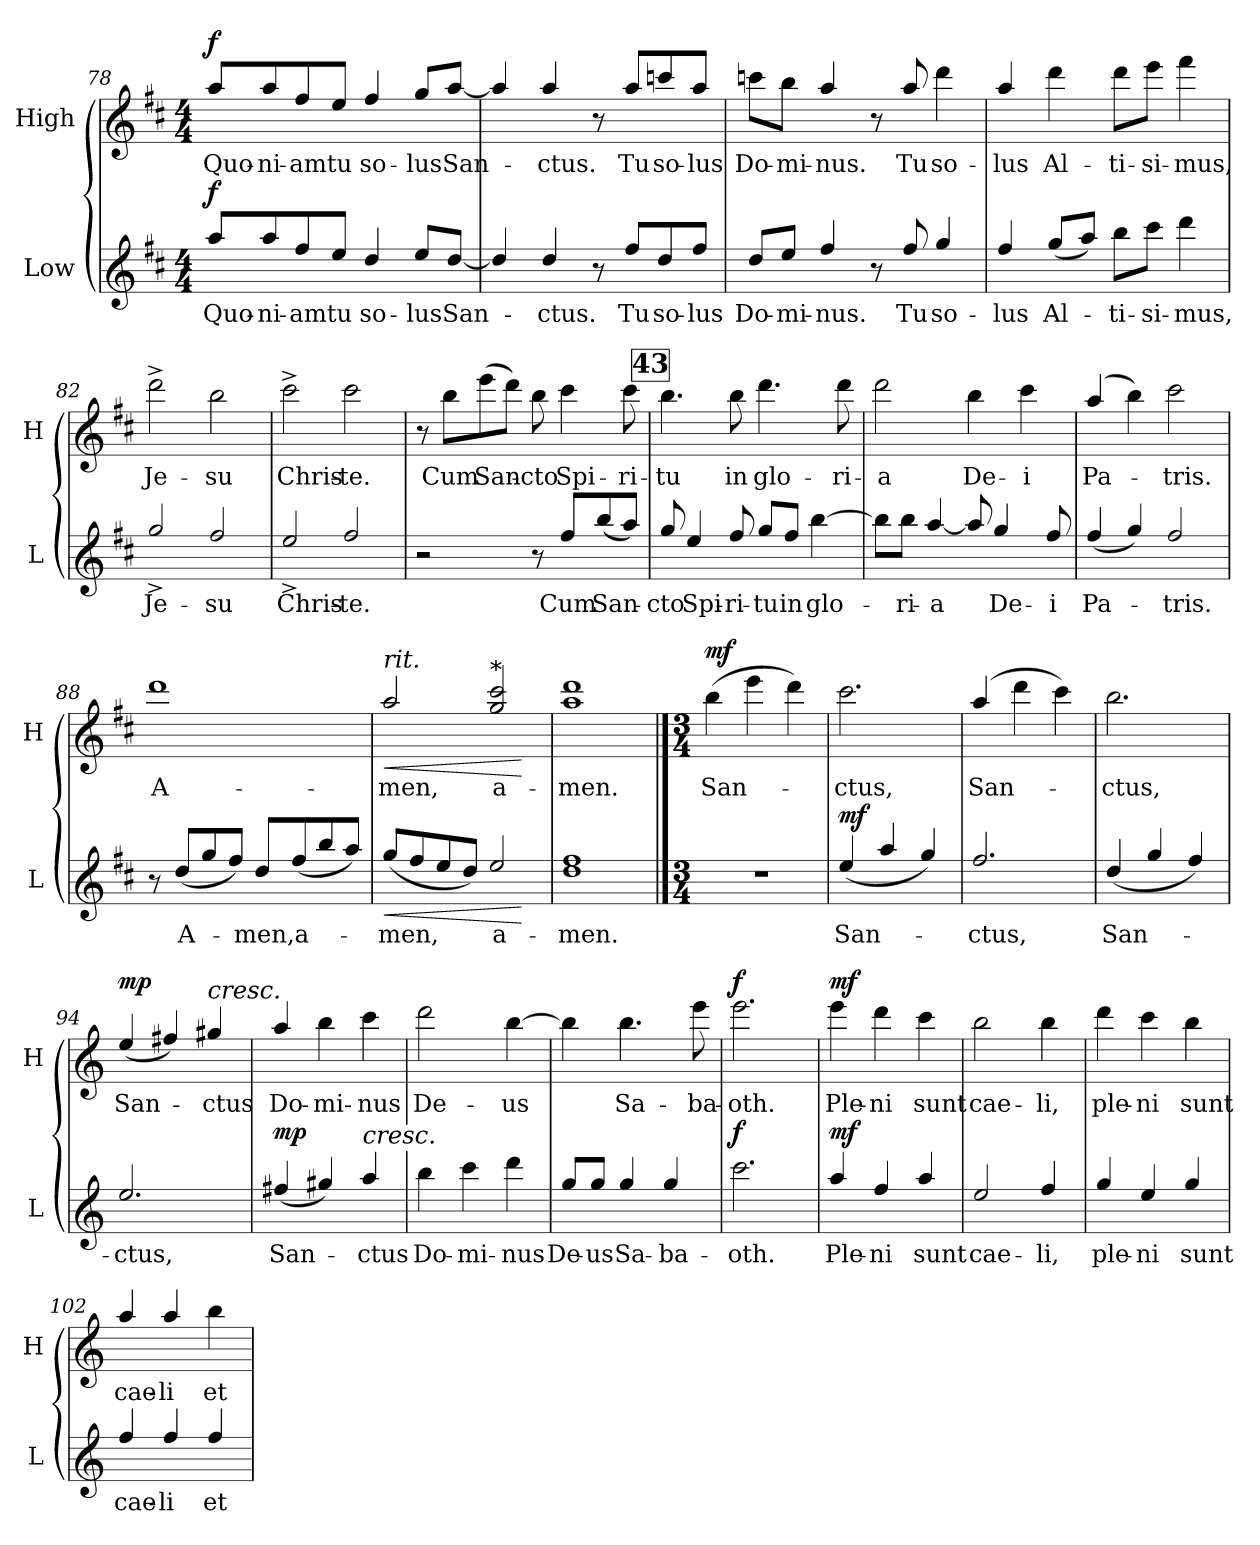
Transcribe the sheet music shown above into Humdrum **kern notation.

**kern	**text	**dynam	**kern	**text	**dynam
*part2	*part2	*part2	*part1	*part1	*part1
*staff2	*staff2	*staff2	*staff1	*staff1	*staff1
*I"Low	*	*	*I"High	*	*
*I'L	*	*	*I'H	*	*
*clefG2	*	*	*clefG2	*	*
*ITrd7c12	*	*	*ITrd7c12	*	*
*k[f#c#]	*	*	*k[f#c#]	*	*
*D:	*	*	*D:	*	*
*M4/4	*	*	*M4/4	*	*
=78	=78	=78	=78	=78	=78
!	!LO:LY:b	!LO:DY:a	!	!LO:LY:b	!LO:DY:a
8a/L	Quo-	f	8a/L	Quo-	f
!	!LO:LY:b	!	!	!LO:LY:b	!
8a/	-ni-	.	8a/	-ni-	.
!	!LO:LY:b	!	!	!LO:LY:b	!
8f#/	-am	.	8f#/	-am	.
!	!LO:LY:b	!	!	!LO:LY:b	!
8e/J	tu	.	8e/J	tu	.
!	!LO:LY:b	!	!	!LO:LY:b	!
4d/	so-	.	4f#/	so-	.
!	!LO:LY:b	!	!	!LO:LY:b	!
8e/L	-lus	.	8g/L	-lus	.
!	!LO:LY:b	!	!	!LO:LY:b	!
[8d/J	San-	.	[8a/J	San-	.
=79	=79	=79	=79	=79	=79
4d/]	.	.	4a/]	.	.
!	!LO:LY:b	!	!	!LO:LY:b	!
4d/	-ctus.	.	4a/	-ctus.	.
8r	.	.	8r	.	.
!	!LO:LY:b	!	!	!LO:LY:b	!
8f#/L	Tu	.	8a/L	Tu	.
!	!LO:LY:b	!	!	!LO:LY:b	!
8d/	so-	.	8ccn/	so-	.
!	!LO:LY:b	!	!	!LO:LY:b	!
8f#/J	-lus	.	8a/J	-lus	.
!!LO:LB:g=z
=80	=80	=80	=80	=80	=80
!	!LO:LY:b	!	!	!LO:LY:b	!
8d/L	Do-	.	8ccn\L	Do-	.
!	!LO:LY:b	!	!	!LO:LY:b	!
8e/J	-mi-	.	8b\J	-mi-	.
!	!LO:LY:b	!	!	!LO:LY:b	!
4f#/	-nus.	.	4a/	-nus.	.
8r	.	.	8r	.	.
!	!LO:LY:b	!	!	!LO:LY:b	!
8f#/	Tu	.	8a/	Tu	.
!	!LO:LY:b	!	!	!LO:LY:b	!
4g/	so-	.	4dd\	so-	.
=81	=81	=81	=81	=81	=81
!	!LO:LY:b	!	!	!LO:LY:b	!
4f#/	-lus	.	4a/	-lus	.
!	!LO:LY:b	!	!	!LO:LY:b	!
(<8g/L	Al-	.	4dd\	Al-	.
8a/J)	.	.	.	.	.
!	!LO:LY:b	!	!	!LO:LY:b	!
8b\L	-ti-	.	8dd\L	-ti-	.
!	!LO:LY:b	!	!	!LO:LY:b	!
8cc#\J	-si-	.	8ee\J	-si-	.
!	!LO:LY:b	!	!	!LO:LY:b	!
4dd\	-mus,	.	4ff#\	-mus,	.
=82	=82	=82	=82	=82	=82
!	!LO:LY:b	!	!	!LO:LY:b	!
2g^</	Je-	.	2dd^>\	Je-	.
!	!LO:LY:b	!	!	!LO:LY:b	!
2f#/	-su	.	2b\	-su	.
=83	=83	=83	=83	=83	=83
!	!LO:LY:b	!	!	!LO:LY:b	!
2e^</	Chris-	.	2cc#^>\	Chris-	.
!	!LO:LY:b	!	!	!LO:LY:b	!
2f#/	-te.	.	2cc#\	-te.	.
=84	=84	=84	=84	=84	=84
2r	.	.	8r	.	.
!	!	!	!	!LO:LY:b	!
.	.	.	8b\L	Cum	.
!	!	!	!	!LO:LY:b	!
.	.	.	(>8ee\	San-	.
.	.	.	8dd\J)	.	.
!	!	!	!	!LO:LY:b	!
8r	.	.	8b\	-cto	.
!	!LO:LY:b	!	!	!LO:LY:b	!
8f#/L	Cum	.	4cc#\	Spi-	.
!	!LO:LY:b	!	!	!	!
(<8b/	San-	.	.	.	.
!	!	!	!	!LO:LY:b	!
8a/J)	.	.	8cc#\	-ri-	.
!!LO:LB:g=z
!!LO:REH:place=s1:a:t=43
=85	=85	=85	=85	=85	=85
!	!LO:LY:b	!	!	!LO:LY:b	!
8g/	-cto	.	4.b\	-tu	.
!	!LO:LY:b	!	!	!	!
4e/	Spi-	.	.	.	.
!	!LO:LY:b	!	!	!LO:LY:b	!
8f#/	-ri-	.	8b\	in	.
!	!LO:LY:b	!	!	!LO:LY:b	!
8g/L	-tu	.	4.dd\	glo-	.
!	!LO:LY:b	!	!	!	!
8f#/J	in	.	.	.	.
!	!LO:LY:b	!	!	!	!
[4b\	glo-	.	.	.	.
!	!	!	!	!LO:LY:b	!
.	.	.	8dd\	-ri-	.
=86	=86	=86	=86	=86	=86
!	!	!	!	!LO:LY:b	!
8b\L]	.	.	2dd\	-a	.
!	!LO:LY:b	!	!	!	!
8b\J	-ri-	.	.	.	.
!	!LO:LY:b	!	!	!	!
[4a/	-a	.	.	.	.
!	!	!	!	!LO:LY:b	!
8a/]	.	.	4b\	De-	.
!	!LO:LY:b	!	!	!	!
4g/	De-	.	.	.	.
!	!	!	!	!LO:LY:b	!
.	.	.	4cc#\	-i	.
!	!LO:LY:b	!	!	!	!
8f#/	-i	.	.	.	.
=87	=87	=87	=87	=87	=87
!	!LO:LY:b	!	!	!LO:LY:b	!
(<4f#/	Pa-	.	(4a/	Pa-	.
4g/)	.	.	4b\)	.	.
!	!LO:LY:b	!	!	!LO:LY:b	!
2f#/	-tris.	.	2cc#\	-tris.	.
=88	=88	=88	=88	=88	=88
!	!	!	!	!LO:LY:b	!
8r	.	.	1dd	A-	.
!	!LO:LY:b	!	!	!	!
(<8d/L	A-	.	.	.	.
8g/	.	.	.	.	.
8f#/J)	.	.	.	.	.
!	!LO:LY:b	!	!	!	!
8d/L	-men,	.	.	.	.
!	!LO:LY:b	!	!	!	!
(<8f#/	a-	.	.	.	.
8b/	.	.	.	.	.
8a/J)	.	.	.	.	.
=89	=89	=89	=89	=89	=89
!	!	!	!LO:TX:a:i:t=rit.	!	!
!	!LO:LY:b	!LO:HP:b	!	!LO:LY:b	!LO:HP:b
(<8g/L	-men,	<	2a/	-men,	<
8f#/	.	.	.	.	.
8e/	.	.	.	.	.
8d/J)	.	.	.	.	.
!	!	!	!LO:TX:a:t=*	!	!
!	!LO:LY:b	!	!	!LO:LY:b	!
2e/	a-	.	2g!/ 2cc#/	a-	.
.	.	[	.	.	[
=90	=90	=90	=90	=90	=90
!	!LO:LY:b	!	!	!LO:LY:b	!
1d 1f#!	-men.	.	1a! 1dd	-men.	.
!!LO:PB:g=z
==90X2	==90X2	==90X2	==90X2	==90X2	==90X2
*k[]	*	*	*k[]	*	*
*C:	*	*	*C:	*	*
*M3/4	*	*	*M3/4	*	*
*	*	*	*MM90	*	*
!	!	!	!	!LO:LY:b	!LO:DY:a
2.r	.	.	(>4b\	San-	mf
.	.	.	4ee\	.	.
.	.	.	4dd\)	.	.
=91	=91	=91	=91	=91	=91
!	!LO:LY:b	!LO:DY:a	!	!LO:LY:b	!
(<4e/	San-	mf	2.cc\	-ctus,	.
4a/	.	.	.	.	.
4g/)	.	.	.	.	.
=92	=92	=92	=92	=92	=92
!	!LO:LY:b	!	!	!LO:LY:b	!
2.f/	-ctus,	.	(4a/	San-	.
.	.	.	4dd\	.	.
.	.	.	4cc\)	.	.
=93	=93	=93	=93	=93	=93
!	!LO:LY:b	!	!	!LO:LY:b	!
(<4d/	San-	.	2.b\	-ctus,	.
4g/	.	.	.	.	.
4f/)	.	.	.	.	.
=94	=94	=94	=94	=94	=94
!	!LO:LY:b	!	!	!LO:LY:b	!LO:DY:a
2.e/	-ctus,	.	(<4e/	San-	mp
.	.	.	4f#X/)	.	.
!	!	!	!LO:TX:a:i:t=cresc.	!	!
!	!	!	!	!LO:LY:b	!
.	.	.	4g#X/	-ctus	.
=95	=95	=95	=95	=95	=95
!	!LO:LY:b	!LO:DY:a	!	!LO:LY:b	!
(<4f#X/	San-	mp	4a/	Do-	.
!	!	!	!	!LO:LY:b	!
4g#X/)	.	.	4b\	-mi-	.
!LO:TX:a:i:t=cresc.	!	!	!	!	!
!	!LO:LY:b	!	!	!LO:LY:b	!
4a/	-ctus	.	4cc\	-nus	.
=96	=96	=96	=96	=96	=96
!	!LO:LY:b	!	!	!LO:LY:b	!
4b\	Do-	.	2dd\	De-	.
!	!LO:LY:b	!	!	!	!
4cc\	-mi-	.	.	.	.
!	!LO:LY:b	!	!	!LO:LY:b	!
4dd\	-nus	.	[4b\	-us	.
=97	=97	=97	=97	=97	=97
!	!LO:LY:b	!	!	!	!
8g/L	De-	.	4b\]	.	.
!	!LO:LY:b	!	!	!	!
8g/J	-us	.	.	.	.
!	!LO:LY:b	!	!	!LO:LY:b	!
4g/	Sa-	.	4.b\	Sa-	.
!	!LO:LY:b	!	!	!	!
4g/	-ba-	.	.	.	.
!	!	!	!	!LO:LY:b	!
.	.	.	8ee\	-ba-	.
!!LO:LB:g=z
=98	=98	=98	=98	=98	=98
!	!LO:LY:b	!LO:DY:a	!	!LO:LY:b	!LO:DY:a
2.cc\	-oth.	f	2.ee\	-oth.	f
=99	=99	=99	=99	=99	=99
!	!LO:LY:b	!LO:DY:a	!	!LO:LY:b	!LO:DY:a
4a/	Ple-	mf	4ee\	Ple-	mf
!	!LO:LY:b	!	!	!LO:LY:b	!
4f/	-ni	.	4dd\	-ni	.
!	!LO:LY:b	!	!	!LO:LY:b	!
4a/	sunt	.	4cc\	sunt	.
=100	=100	=100	=100	=100	=100
!	!LO:LY:b	!	!	!LO:LY:b	!
2e/	cae-	.	2b\	cae-	.
!	!LO:LY:b	!	!	!LO:LY:b	!
4f/	-li,	.	4b\	-li,	.
=101	=101	=101	=101	=101	=101
!	!LO:LY:b	!	!	!LO:LY:b	!
4g/	ple-	.	4dd\	ple-	.
!	!LO:LY:b	!	!	!LO:LY:b	!
4e/	-ni	.	4cc\	-ni	.
!	!LO:LY:b	!	!	!LO:LY:b	!
4g/	sunt	.	4b\	sunt	.
=102	=102	=102	=102	=102	=102
!	!LO:LY:b	!	!	!LO:LY:b	!
4f/	cae-	.	4a/	cae-	.
!	!LO:LY:b	!	!	!LO:LY:b	!
4f/	-li	.	4a/	-li	.
!	!LO:LY:b	!	!	!LO:LY:b	!
4f/	et	.	4b\	et	.
=	=	=	=	=	=
*-	*-	*-	*-	*-	*-
